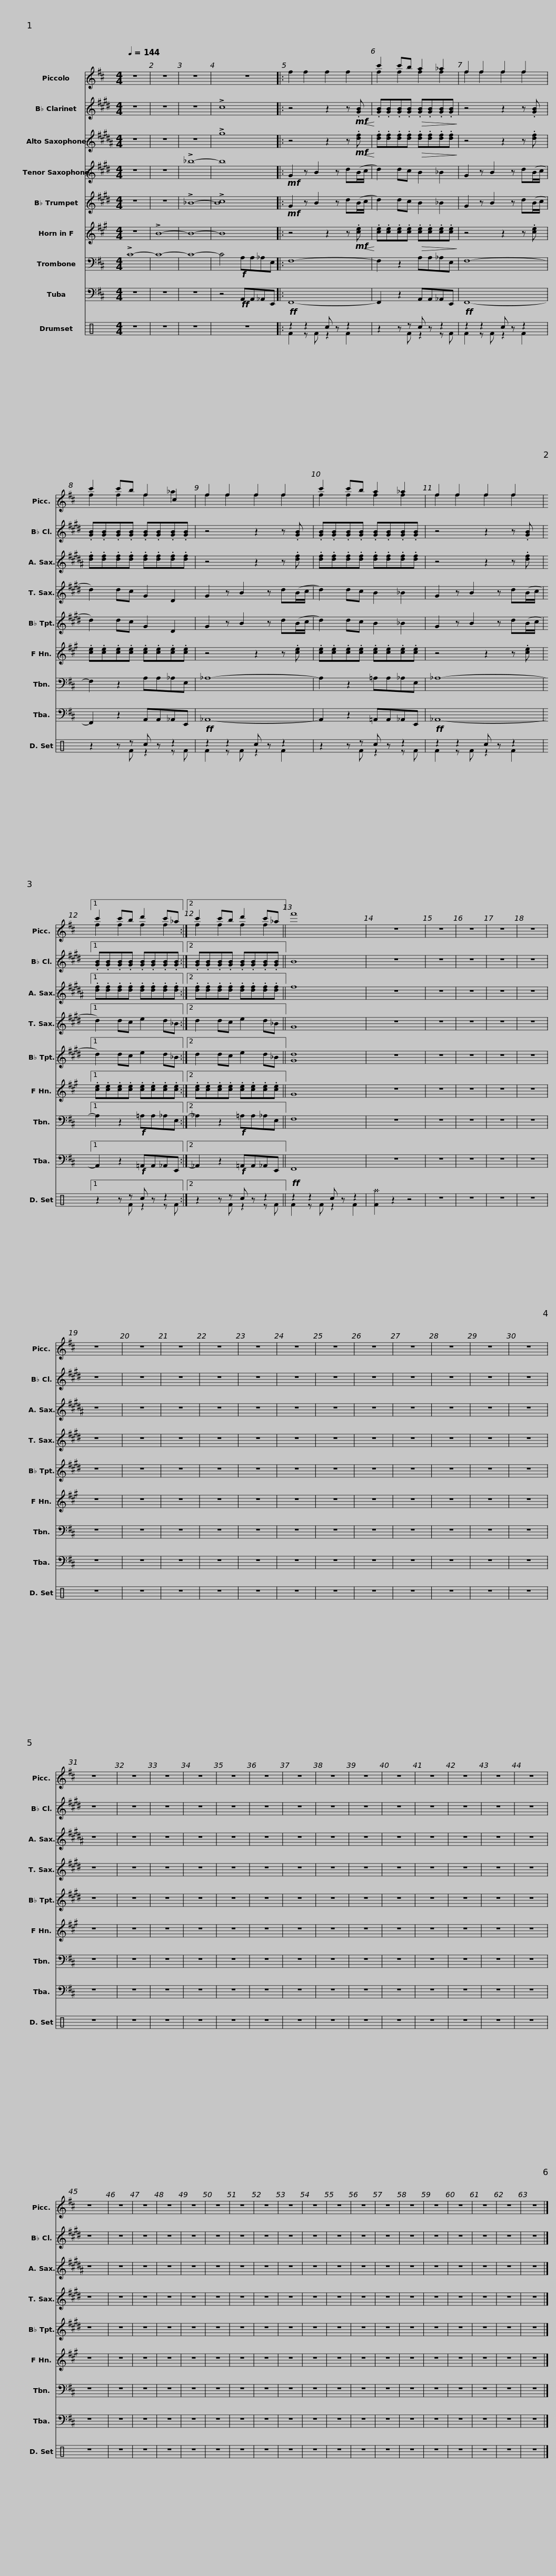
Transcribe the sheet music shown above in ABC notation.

X:1
%%score ( 1 2 ) 3 4 5 6 7 8 9 ( 10 11 )
L:1/8
Q:1/4=144
M:4/4
I:linebreak $
K:D
V:1 treble transpose=12
V:2 treble transpose="12 "
V:3 treble transpose=-2
V:4 treble transpose=-9
V:5 treble transpose=-14
V:6 treble transpose=-2
V:7 treble transpose=-7
V:8 bass
V:9 bass
V:10 perc
K:none
V:11 perc
K:none
V:1
 z8 | z8 | z8 | z8 |: f2 f2 f2 f2 | %5
 c'2 c'b a2 _a2 |$ f2 f2 f2 f2 | c'2 c'b f2 c2 | f2 f2 f2 f2 | c'2 c'b a2 _a2 |$ %10
 f2 f2 f2 f2 |1 c'2 c'b d'2 c'_a :|2 c'2 c'b d'2 c'_a || f'8 |$ z8 | %15
 z8 | z8 | z8 | z8 | z8 | %20
 z8 | z8 | z8 | z8 | z8 | %25
 z8 | z8 | z8 | z8 | z8 |$ %30
 z8 | z8 | z8 | z8 | z8 | %35
 z8 | z8 | z8 | z8 | z8 | %40
 z8 | z8 | z8 | z8 | z8 | %45
 z8 |$ z8 | z8 | z8 | z8 | %50
 z8 | z8 | z8 | z8 | z8 | %55
 z8 | z8 | z8 | z8 | z8 | %60
 z8 | z8 |$ z8 | z8 |] %64
V:2
 x8 | x8 | x8 | x8 |: x8 | %5
 f2 f2 f2 f2 |$ f2 f2 f2 f2 | f2 f2 f2 _a2 | f2 f2 f2 f2 | f2 f2 f2 f2 |$ %10
 f2 f2 f2 f2 |1 f2 f2 f2 f2 :|2 f2 f2 f2 f2 || x8 |$ x8 | %15
 x8 | x8 | x8 | x8 | x8 | %20
 x8 | x8 | x8 | x8 | x8 | %25
 x8 | x8 | x8 | x8 | x8 |$ %30
 x8 | x8 | x8 | x8 | x8 | %35
 x8 | x8 | x8 | x8 | x8 | %40
 x8 | x8 | x8 | x8 | x8 | %45
 x8 |$ x8 | x8 | x8 | x8 | %50
 x8 | x8 | x8 | x8 | x8 | %55
 x8 | x8 | x8 | x8 | x8 | %60
 x8 | x8 |$ x8 | x8 |] %64
V:3
[K:E] z8 | z8 | z8 | !>!c8 |: z4 z2 z!mf!!<(! .[GB]!<)! | %5
 .[GB].[GB].[GB].[GB]!>(! .[GB].[GB].[GB].[GB]!>)! |$ z4 z2 z .[GB] | .[GB].[GB].[GB].[GB] .[GB].[GB].[GB].[GB] | z4 z2 z .[GB] | .[GB].[GB].[GB].[GB] .[GB].[GB].[GB].[GB] |$ %10
 z4 z2 z .[GB] |1 .[GB].[GB].[GB].[GB] .[GB].[GB].[GB].[GB] :|2 .[GB].[GB].[GB].[GB] .[GB].[GB].[GB].[GB] || B8 |$ z8 | %15
 z8 | z8 | z8 | z8 | z8 | %20
 z8 | z8 | z8 | z8 | z8 | %25
 z8 | z8 | z8 | z8 | z8 |$ %30
 z8 | z8 | z8 | z8 | z8 | %35
 z8 | z8 | z8 | z8 | z8 | %40
 z8 | z8 | z8 | z8 | z8 | %45
 z8 |$ z8 | z8 | z8 | z8 | %50
 z8 | z8 | z8 | z8 | z8 | %55
 z8 | z8 | z8 | z8 | z8 | %60
 z8 | z8 |$ z8 | z8 |] %64
V:4
[K:B] z8 | z8 | z8 | !>!g8 |: z4 z2 z!mf!!<(! .[df]!<)! | %5
 .[df].[df].[df].[df]!>(! .[df].[df].[df].[df]!>)! |$ z4 z2 z .[df] | .[df].[df].[df].[df] .[df].[df].[df].[df] | z4 z2 z .[df] | .[df].[df].[df].[df] .[df].[df].[df].[df] |$ %10
 z4 z2 z .[df] |1 .[df].[df].[df].[df] .[df].[df].[df].[df] :|2 .[df].[df].[df].[df] .[df].[df].[df].[df] || f8 |$ z8 | %15
 z8 | z8 | z8 | z8 | z8 | %20
 z8 | z8 | z8 | z8 | z8 | %25
 z8 | z8 | z8 | z8 | z8 |$ %30
 z8 | z8 | z8 | z8 | z8 | %35
 z8 | z8 | z8 | z8 | z8 | %40
 z8 | z8 | z8 | z8 | z8 | %45
 z8 |$ z8 | z8 | z8 | z8 | %50
 z8 | z8 | z8 | z8 | z8 | %55
 z8 | z8 | z8 | z8 | z8 | %60
 z8 | z8 |$ z8 | z8 |] %64
V:5
[K:E] z8 | z8 | !>!_b8- | b8 |:!mf! G2 z B2 z d(B/c/ | %5
 d2) dc B2 _B2 |$ G2 z B2 z d(B/c/ | d2) dc G2 D2 | G2 z B2 z d(B/c/ | d2) dc B2 _B2 |$ %10
 G2 z B2 z d(B/c/ |1 d2) dc e2 d_B :|2 d2 dc e2 d_B || G8 |$ z8 | %15
 z8 | z8 | z8 | z8 | z8 | %20
 z8 | z8 | z8 | z8 | z8 | %25
 z8 | z8 | z8 | z8 | z8 |$ %30
 z8 | z8 | z8 | z8 | z8 | %35
 z8 | z8 | z8 | z8 | z8 | %40
 z8 | z8 | z8 | z8 | z8 | %45
 z8 |$ z8 | z8 | z8 | z8 | %50
 z8 | z8 | z8 | z8 | z8 | %55
 z8 | z8 | z8 | z8 | z8 | %60
 z8 | z8 |$ z8 | z8 |] %64
V:6
[K:E] z8 | z8 | !>!_B8- | !>![Bc]8 |:!mf! G2 z B2 z d(B/c/ | %5
 d2) dc B2 _B2 |$ G2 z B2 z d(B/c/ | d2) dc G2 D2 | G2 z B2 z d(B/c/ | d2) dc B2 _B2 |$ %10
 G2 z B2 z d(B/c/ |1 d2) dc e2 d_B :|2 d2 dc e2 d_B || [Gd]8 |$ z8 | %15
 z8 | z8 | z8 | z8 | z8 | %20
 z8 | z8 | z8 | z8 | z8 | %25
 z8 | z8 | z8 | z8 | z8 |$ %30
 z8 | z8 | z8 | z8 | z8 | %35
 z8 | z8 | z8 | z8 | z8 | %40
 z8 | z8 | z8 | z8 | z8 | %45
 z8 |$ z8 | z8 | z8 | z8 | %50
 z8 | z8 | z8 | z8 | z8 | %55
 z8 | z8 | z8 | z8 | z8 | %60
 z8 | z8 |$ z8 | z8 |] %64
V:7
[K:A] z8 | !>!B8- | B8- | B8 |: z4 z2 z!mf!!<(! .[ce]!<)! | %5
 .[ce].[ce].[ce].[ce]!>(! .[ce].[ce].[ce].[ce]!>)! |$ z4 z2 z .[ce] | .[ce].[ce].[ce].[ce] .[ce].[ce].[ce].[ce] | z4 z2 z .[ce] | .[ce].[ce].[ce].[ce] .[ce].[ce].[ce].[ce] |$ %10
 z4 z2 z .[ce] |1 .[ce].[ce].[ce].[ce] .[ce].[ce].[ce].[ce] :|2 .[ce].[ce].[ce].[ce] .[ce].[ce].[ce].[ce] || G8 |$ z8 | %15
 z8 | z8 | z8 | z8 | z8 | %20
 z8 | z8 | z8 | z8 | z8 | %25
 z8 | z8 | z8 | z8 | z8 |$ %30
 z8 | z8 | z8 | z8 | z8 | %35
 z8 | z8 | z8 | z8 | z8 | %40
 z8 | z8 | z8 | z8 | z8 | %45
 z8 |$ z8 | z8 | z8 | z8 | %50
 z8 | z8 | z8 | z8 | z8 | %55
 z8 | z8 | z8 | z8 | z8 | %60
 z8 | z8 |$ z8 | z8 |] %64
V:8
 !>!C8- | C8- | C8- | C4!f! A,A,_A,E, |: F,8- | %5
 F,2 z2 A,A,_A,E, |$ F,8- | F,2 z2 A,A,_A,E, | _A,8- | A,2 z2 =A,A,_A,E, |$ %10
 _A,8- |1 A,2 z2!f! =A,A,_A,E, :|2 _A,2 z2!f! =A,A,_A,E, || F,8 |$ z8 | %15
 z8 | z8 | z8 | z8 | z8 | %20
 z8 | z8 | z8 | z8 | z8 | %25
 z8 | z8 | z8 | z8 | z8 |$ %30
 z8 | z8 | z8 | z8 | z8 | %35
 z8 | z8 | z8 | z8 | z8 | %40
 z8 | z8 | z8 | z8 | z8 | %45
 z8 |$ z8 | z8 | z8 | z8 | %50
 z8 | z8 | z8 | z8 | z8 | %55
 z8 | z8 | z8 | z8 | z8 | %60
 z8 | z8 |$ z8 | z8 |] %64
V:9
 z8 | z8 | z8 | z4!ff! A,,A,,_A,,E,, |: F,,8- | %5
 F,,2 z2 A,,A,,_A,,E,, |$ F,,8- | F,,2 z2 A,,A,,_A,,E,, | _A,,8- | A,,2 z2 =A,,A,,_A,,E,, |$ %10
 _A,,8- |1 A,,2 z2!f! =A,,A,,_A,,E,, :|2 _A,,2 z2!f! =A,,A,,_A,,E,, || F,,8 |$ z8 | %15
 z8 | z8 | z8 | z8 | z8 | %20
 z8 | z8 | z8 | z8 | z8 | %25
 z8 | z8 | z8 | z8 | z8 |$ %30
 z8 | z8 | z8 | z8 | z8 | %35
 z8 | z8 | z8 | z8 | z8 | %40
 z8 | z8 | z8 | z8 | z8 | %45
 z8 |$ z8 | z8 | z8 | z8 | %50
 z8 | z8 | z8 | z8 | z8 | %55
 z8 | z8 | z8 | z8 | z8 | %60
 z8 | z8 |$ z8 | z8 |] %64
V:10
[K:C] z8 | z8 | z8 | z8 |:!ff! z2 z2 c z z2 | %5
 z2 z z c z z2 |$!ff! z2 z2 c z z2 | z2 z z c z z2 |!ff! z2 z2 c z z2 | z2 z z c z z2 |$ %10
!ff! z2 z2 c z z2 |1 z2 z z c z z2 :|2 z2 z z c z z2 ||!ff! z2 z2 c z z2 |$ [F^a]2 z2 z4 | %15
 z8 | z8 | z8 | z8 | z8 | %20
 z8 | z8 | z8 | z8 | z8 | %25
 z8 | z8 | z8 | z8 | z8 |$ %30
 z8 | z8 | z8 | z8 | z8 | %35
 z8 | z8 | z8 | z8 | z8 | %40
 z8 | z8 | z8 | z8 | z8 | %45
 z8 |$ z8 | z8 | z8 | z8 | %50
 z8 | z8 | z8 | z8 | z8 | %55
 z8 | z8 | z8 | z8 | z8 | %60
 z8 | z8 |$ z8 | z8 |] %64
V:11
[K:C] x8 | x8 | x8 | x8 |: F2 z F z2 F2 | %5
 x3 F z2 z F |$ F2 z F z2 F2 | x3 F z2 z F | F2 z F z2 F2 | x3 F z2 z F |$ %10
 F2 z F z2 F2 |1 x3 F z2 z F :|2 x3 F z2 z F || F2 z F z2 F2 |$ x8 | %15
 x8 | x8 | x8 | x8 | x8 | %20
 x8 | x8 | x8 | x8 | x8 | %25
 x8 | x8 | x8 | x8 | x8 |$ %30
 x8 | x8 | x8 | x8 | x8 | %35
 x8 | x8 | x8 | x8 | x8 | %40
 x8 | x8 | x8 | x8 | x8 | %45
 x8 |$ x8 | x8 | x8 | x8 | %50
 x8 | x8 | x8 | x8 | x8 | %55
 x8 | x8 | x8 | x8 | x8 | %60
 x8 | x8 |$ x8 | x8 |] %64
